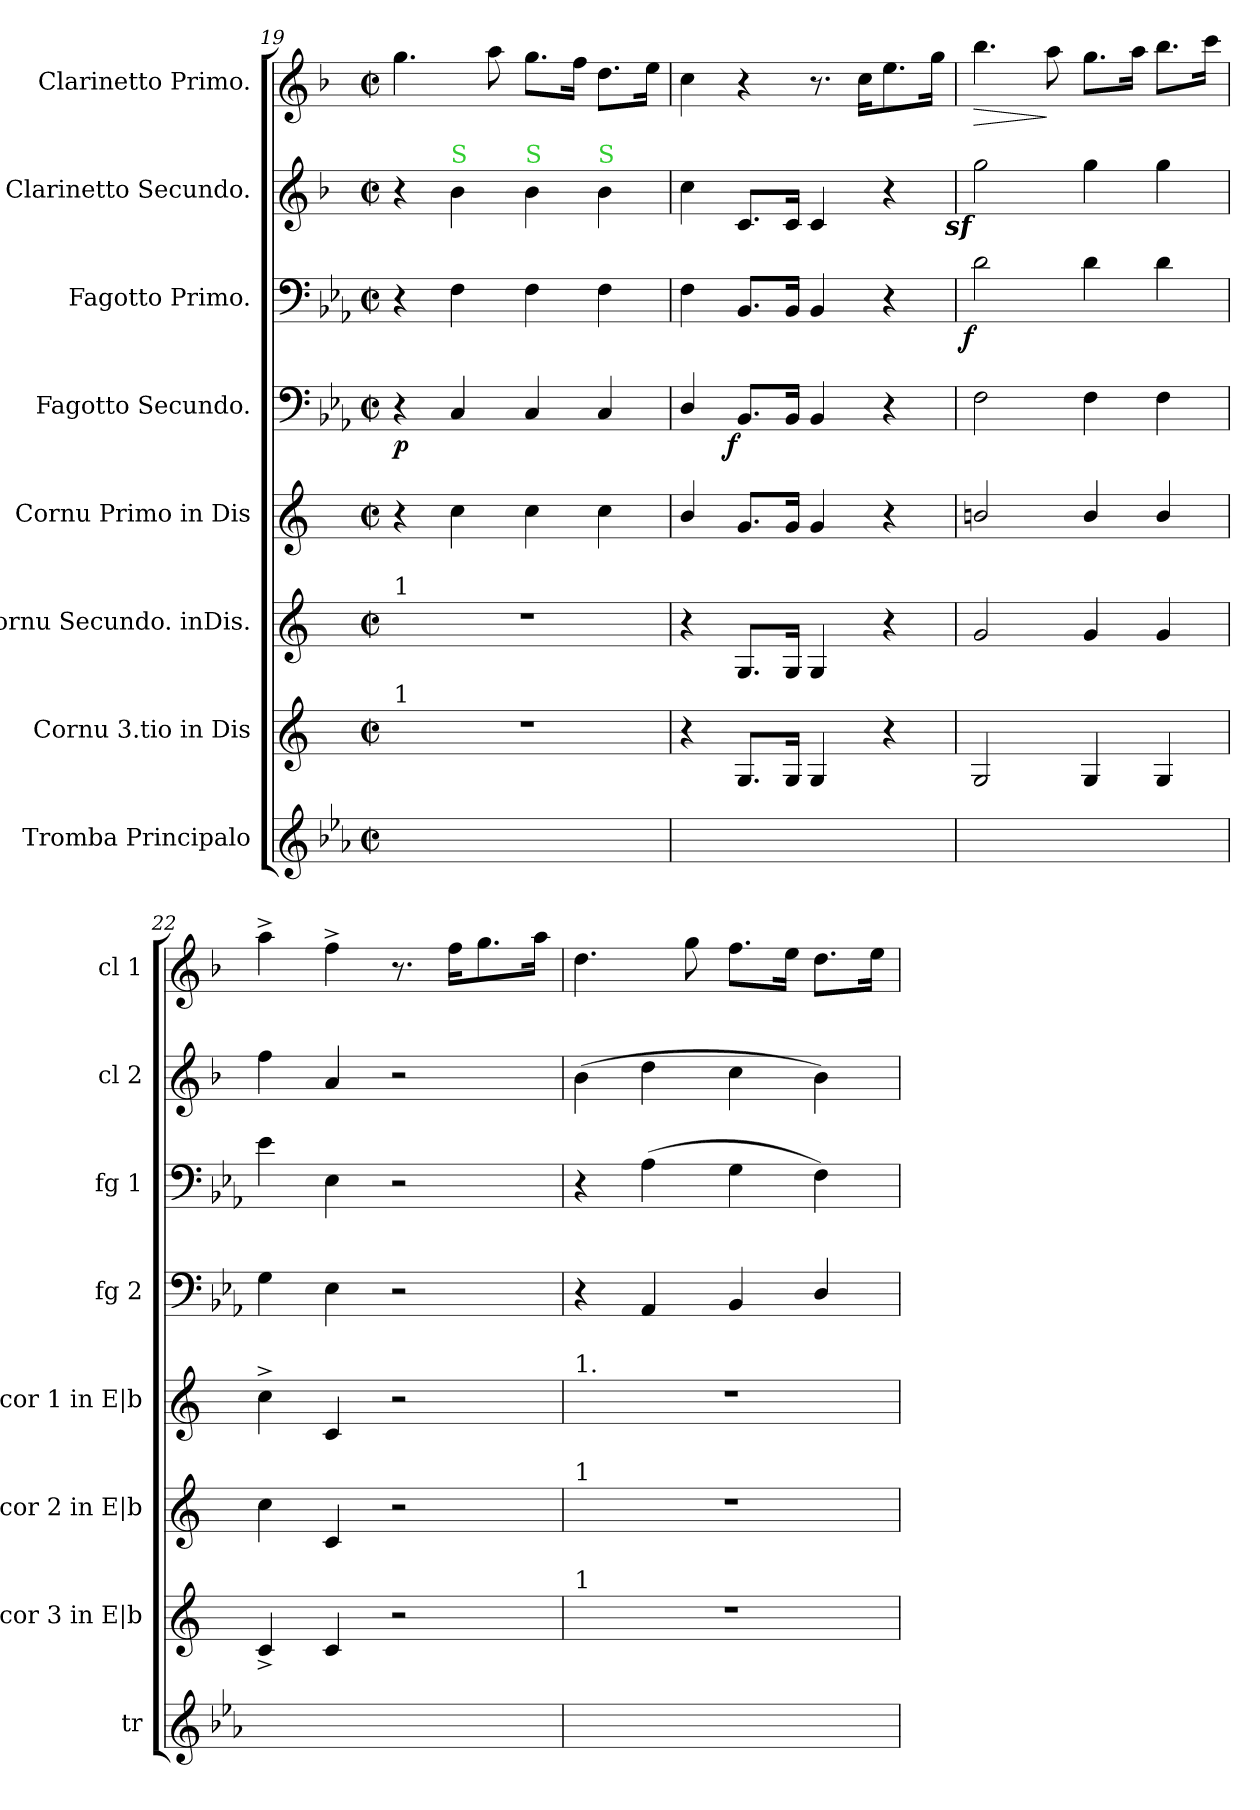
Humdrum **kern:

**kern	**kern	**kern	**kern	**kern	**dynam	**kern	**dynam	**kern	**kern	**dynam
*part8	*part7	*part6	*part5	*part4	*part4	*part3	*part3	*part2	*part1	*part1
*staff8	*staff7	*staff6	*staff5	*staff4	*staff4	*staff3	*staff3	*staff2	*staff1	*staff1
*I"Tromba Principalo	*I"Cornu 3.tio in Dis	*I"Cornu Secundo. inDis.	*I"Cornu Primo in Dis	*I"Fagotto Secundo.	*	*I"Fagotto Primo.	*	*I"Clarinetto Secundo.	*I"Clarinetto Primo.	*
*I'tr	*I'cor 3 in E|b	*I'cor 2 in E|b	*I'cor 1 in E|b	*I'fg 2	*	*I'fg 1	*	*I'cl 2	*I'cl 1	*
*clefG2	*clefG2	*clefG2	*clefG2	*clefF4	*	*clefF4	*	*clefG2	*clefG2	*
*	*ITrd5c9	*ITrd5c9	*ITrd5c9	*	*	*	*	*ITrd1c2	*ITrd1c2	*
*k[b-e-a-]	*k[b-e-a-]	*k[b-e-a-]	*k[b-e-a-]	*k[b-e-a-]	*	*k[b-e-a-]	*	*k[b-e-a-]	*k[b-e-a-]	*
*M2/2	*M2/2	*M2/2	*M2/2	*M2/2	*	*M2/2	*	*M2/2	*M2/2	*
*met(c|)	*met(c|)	*met(c|)	*met(c|)	*met(c|)	*	*met(c|)	*	*met(c|)	*met(c|)	*
=19	=19	=19	=19	=19	=19	=19	=19	=19	=19	=19
!	!	!LO:TX:a:t=1	!	!	!	!	!	!	!	!
!	!LO:TX:a:t=1	!	!	!	!	!	!	!	!	!
1ryy	1r	1r	4r	4r	p	4r	.	4r	4.ff\	.
!	!	!	!	!	!	!	!	!LO:TX:a:color=limegreen:t=S	!	!
.	.	.	4e-\	4C/	.	4F\	.	4a-\	.	.
.	.	.	.	.	.	.	.	.	8gg\	.
!	!	!	!	!	!	!	!	!LO:TX:a:color=limegreen:t=S	!	!
.	.	.	4e-\	4C/	.	4F\	.	4a-\	8.ff\L	.
.	.	.	.	.	.	.	.	.	16ee-\Jk	.
!	!	!	!	!	!	!	!	!LO:TX:a:color=limegreen:t=S	!	!
.	.	.	4e-\	4C/	.	4F\	.	4a-\	8.cc\L	.
.	.	.	.	.	.	.	.	.	16dd\Jk	.
=20	=20	=20	=20	=20	=20	=20	=20	=20	=20	=20
1ryy	4r	4r	4d/	4D/	.	4F\	.	4b-\	4b-\	.
!	!	!	!	!	!LO:DY:rj	!	!	!	!	!
.	8.BB-/L	8.BB-/L	8.B-/L	8.BB-/L	f	8.BB-/L	.	8.B-/L	4r	.
.	16BB-/Jk	16BB-/Jk	16B-/Jk	16BB-/Jk	.	16BB-/Jk	.	16B-/Jk	.	.
.	4BB-/	4BB-/	4B-/	4BB-/	.	4BB-/	.	4B-/	8.r	.
.	.	.	.	.	.	.	.	.	16b-\KL	.
.	4r	4r	4r	4r	.	4r	.	4r	8.dd\	.
.	.	.	.	.	.	.	.	.	16ff\Jk	.
=21	=21	=21	=21	=21	=21	=21	=21	=21	=21	=21
!	!	!	!	!	!	!	!LO:DY:rj	!LO:DY:rj	!	!LO:HP:b
1ryy	2BB-/	2B-/	2dn/	2F\	.	2d\	f	2ffz\	4.aa-\	>
.	.	.	.	.	.	.	.	.	8gg\	]
.	4BB-/	4B-/	4d/	4F\	.	4d\	.	4ff\	8.ff\L	.
.	.	.	.	.	.	.	.	.	16gg\Jk	.
.	4BB-/	4B-/	4d/	4F\	.	4d\	.	4ff\	8.aa-\L	.
.	.	.	.	.	.	.	.	.	16bb-\Jk	.
=22	=22	=22	=22	=22	=22	=22	=22	=22	=22	=22
1ryy	4E-^/	4e-\	4e-^\	4G\	.	4e-\	.	4ee-\	4gg^\	.
.	4E-/	4E-/	4E-/	4E-\	.	4E-\	.	4g/	4ee-^\	.
.	2r	2r	2r	2r	.	2r	.	2r	8.r	.
.	.	.	.	.	.	.	.	.	16ee-\KL	.
.	.	.	.	.	.	.	.	.	8.ff\	.
.	.	.	.	.	.	.	.	.	16gg\Jk	.
=23	=23	=23	=23	=23	=23	=23	=23	=23	=23	=23
!	!	!	!LO:TX:a:t=1.	!	!	!	!	!	!	!
!	!	!LO:TX:a:t=1	!	!	!	!	!	!	!	!
!	!LO:TX:a:t=1	!	!	!	!	!	!	!	!	!
1ryy	1r	1r	1r	4r	.	4r	.	(4a-\	4.cc\	.
.	.	.	.	4AA-/	.	(4A-\	.	4cc\	.	.
.	.	.	.	.	.	.	.	.	8ff\	.
.	.	.	.	4BB-/	.	4G\	.	4b-\	8.ee-\L	.
.	.	.	.	.	.	.	.	.	16dd\Jk	.
.	.	.	.	4D/	.	4F\)	.	4a-\)	8.cc\L	.
.	.	.	.	.	.	.	.	.	16dd\Jk	.
=	=	=	=	=	=	=	=	=	=	=
*-	*-	*-	*-	*-	*-	*-	*-	*-	*-	*-
